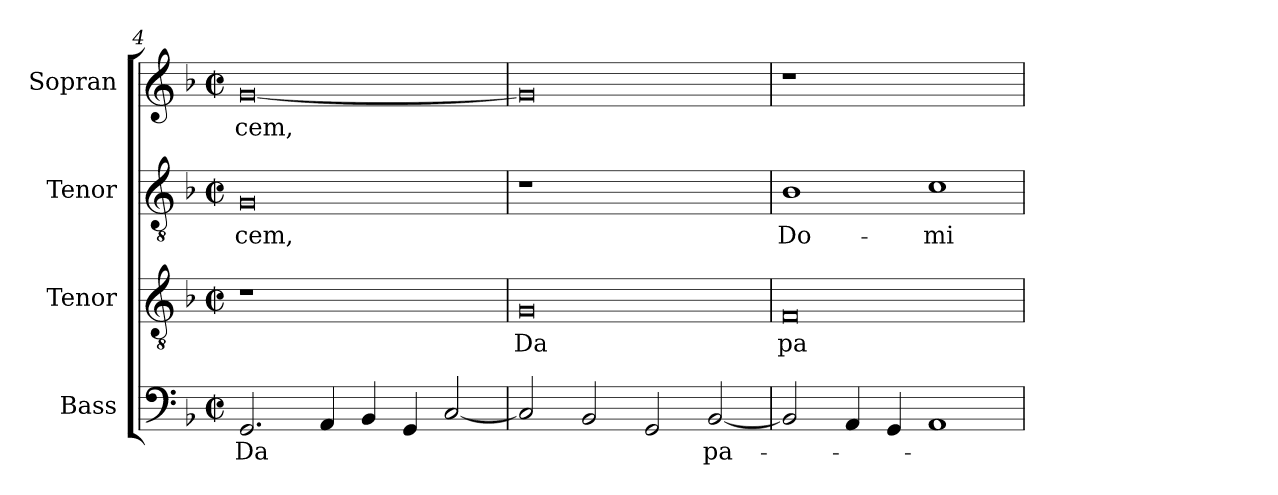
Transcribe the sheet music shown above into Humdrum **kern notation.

**kern	**text	**kern	**text	**kern	**text	**kern	**text
*part4	*part4	*part3	*part3	*part2	*part2	*part1	*part1
*staff4	*staff4	*staff3	*staff3	*staff2	*staff2	*staff1	*staff1
*I"Bass	*	*I"Tenor	*	*I"Tenor	*	*I"Sopran	*
*	*	*I'Tenor	*	*	*	*	*
*clefF4	*	*clefGv2	*	*clefGv2	*	*clefG2	*
*	*	*ITrd7c12	*	*ITrd7c12	*	*	*
*k[b-]	*	*k[b-]	*	*k[b-]	*	*k[b-]	*
*F:	*	*F:	*	*F:	*	*F:	*
*M2/2	*	*M2/2	*	*M2/2	*	*M2/2	*
*met(c|)	*	*met(c|)	*	*met(c|)	*	*met(c|)	*
=4	=4	=4	=4	=4	=4	=4	=4
!	!LO:LY:b:color=#000000	!LO:N:vis=1	!	!	!	!	!
!	!	!	!	!	!LO:LY:b:color=#000000	!	!
!	!	!	!	!	!	!	!LO:LY:b:color=#000000
2.GGi/	Da	1r	.	0GGi	-cem,	[<0gi	-cem,
4AAi/	.	.	.	.	.	.	.
4BB-i/	.	1ryy	.	.	.	.	.
4GGi/	.	.	.	.	.	.	.
[<2Ci/	.	.	.	.	.	.	.
=5	=5	=5	=5	=5	=5	=5	=5
!	!	!	!LO:LY:b:color=#000000	!LO:N:vis=1	!	!	!
2Ci/]	.	0GGi	Da	1r	.	0gi]	.
2BB-i/	.	.	.	.	.	.	.
2GGi/	.	.	.	1ryy	.	.	.
!	!LO:LY:b:color=#000000	!	!	!	!	!	!
[<2BB-i/	pa-	.	.	.	.	.	.
=6	=6	=6	=6	=6	=6	=6	=6
!	!	!	!LO:LY:b:color=#000000	!	!	!	!
!	!	!	!	!	!LO:LY:b:color=#000000	!LO:N:vis=1	!
2BB-i/]	.	0FFi	pa-	1BB-i	Do-	1r	.
4AAi/	.	.	.	.	.	.	.
4GGi/	.	.	.	.	.	.	.
!	!	!	!	!	!LO:LY:b:color=#000000	!	!
1AAi	.	.	.	1Ci	-mi-	1ryy	.
=	=	=	=	=	=	=	=
*-	*-	*-	*-	*-	*-	*-	*-
